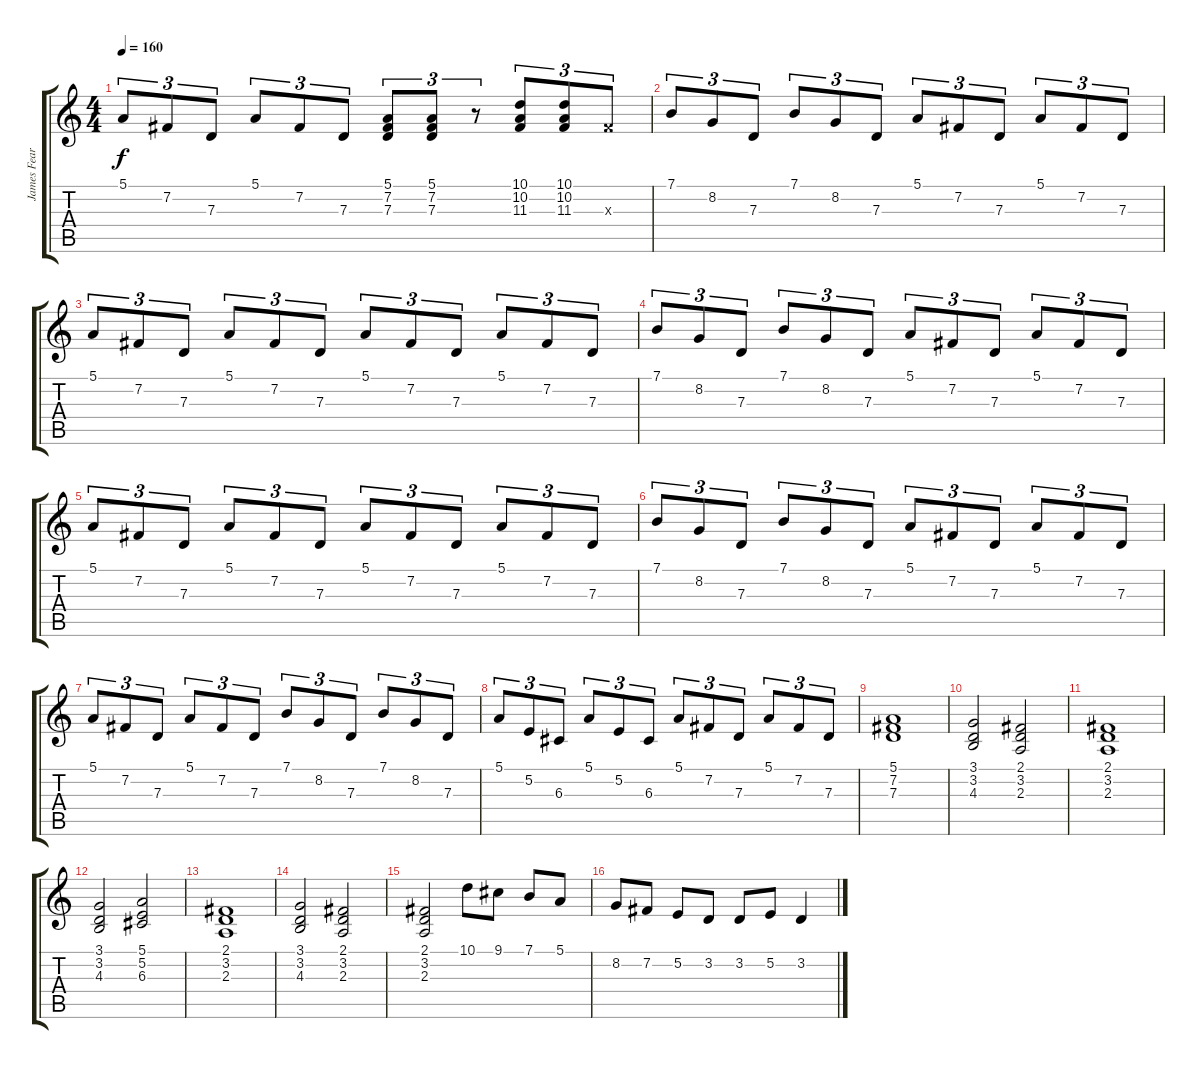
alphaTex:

\track ("James Fearnley - accordéon" "James Fear") {instrument accordion}
\staff {score tabs}
\tuning (E4 B3 G3 D3 A2 E2) {hide}
\ts (4 4)
\tempo 160
\clef g2
\ks c
5.1.8{tu (3 2) dy f} 7.2.8{tu (3 2)} 7.3.8{tu (3 2)} 5.1.8{tu (3 2)} 7.2.8{tu (3 2)} 7.3.8{tu (3 2)} (5.1 7.2 7.3).8{tu (3 2)} (5.1 7.2 7.3).8{tu (3 2)} r.8{tu (3 2)} (10.1 10.2 11.3).8{tu (3 2)} (10.1 10.2 11.3).8{tu (3 2)} 11.3{x}.8{tu (3 2)} |
7.1.8{tu (3 2)} 8.2.8{tu (3 2)} 7.3.8{tu (3 2)} 7.1.8{tu (3 2)} 8.2.8{tu (3 2)} 7.3.8{tu (3 2)} 5.1.8{tu (3 2)} 7.2.8{tu (3 2)} 7.3.8{tu (3 2)} 5.1.8{tu (3 2)} 7.2.8{tu (3 2)} 7.3.8{tu (3 2)} |
5.1.8{tu (3 2)} 7.2.8{tu (3 2)} 7.3.8{tu (3 2)} 5.1.8{tu (3 2)} 7.2.8{tu (3 2)} 7.3.8{tu (3 2)} 5.1.8{tu (3 2)} 7.2.8{tu (3 2)} 7.3.8{tu (3 2)} 5.1.8{tu (3 2)} 7.2.8{tu (3 2)} 7.3.8{tu (3 2)} |
7.1.8{tu (3 2)} 8.2.8{tu (3 2)} 7.3.8{tu (3 2)} 7.1.8{tu (3 2)} 8.2.8{tu (3 2)} 7.3.8{tu (3 2)} 5.1.8{tu (3 2)} 7.2.8{tu (3 2)} 7.3.8{tu (3 2)} 5.1.8{tu (3 2)} 7.2.8{tu (3 2)} 7.3.8{tu (3 2)} |
5.1.8{tu (3 2)} 7.2.8{tu (3 2)} 7.3.8{tu (3 2)} 5.1.8{tu (3 2)} 7.2.8{tu (3 2)} 7.3.8{tu (3 2)} 5.1.8{tu (3 2)} 7.2.8{tu (3 2)} 7.3.8{tu (3 2)} 5.1.8{tu (3 2)} 7.2.8{tu (3 2)} 7.3.8{tu (3 2)} |
7.1.8{tu (3 2)} 8.2.8{tu (3 2)} 7.3.8{tu (3 2)} 7.1.8{tu (3 2)} 8.2.8{tu (3 2)} 7.3.8{tu (3 2)} 5.1.8{tu (3 2)} 7.2.8{tu (3 2)} 7.3.8{tu (3 2)} 5.1.8{tu (3 2)} 7.2.8{tu (3 2)} 7.3.8{tu (3 2)} |
5.1.8{tu (3 2)} 7.2.8{tu (3 2)} 7.3.8{tu (3 2)} 5.1.8{tu (3 2)} 7.2.8{tu (3 2)} 7.3.8{tu (3 2)} 7.1.8{tu (3 2)} 8.2.8{tu (3 2)} 7.3.8{tu (3 2)} 7.1.8{tu (3 2)} 8.2.8{tu (3 2)} 7.3.8{tu (3 2)} |
5.1.8{tu (3 2)} 5.2.8{tu (3 2)} 6.3.8{tu (3 2)} 5.1.8{tu (3 2)} 5.2.8{tu (3 2)} 6.3.8{tu (3 2)} 5.1.8{tu (3 2)} 7.2.8{tu (3 2)} 7.3.8{tu (3 2)} 5.1.8{tu (3 2)} 7.2.8{tu (3 2)} 7.3.8{tu (3 2)} |
(5.1 7.2 7.3).1 |
(3.1 3.2 4.3).2 (2.1 3.2 2.3).2 |
(2.1 3.2 2.3).1 |
(3.1 3.2 4.3).2 (5.1 5.2 6.3).2 |
(2.1 3.2 2.3).1 |
(3.1 3.2 4.3).2 (2.1 3.2 2.3).2 |
(2.1 3.2 2.3).2 10.1.8 9.1.8 7.1.8 5.1.8 |
8.2.8 7.2.8 5.2.8 3.2.8 3.2.8 5.2.8 3.2.4
